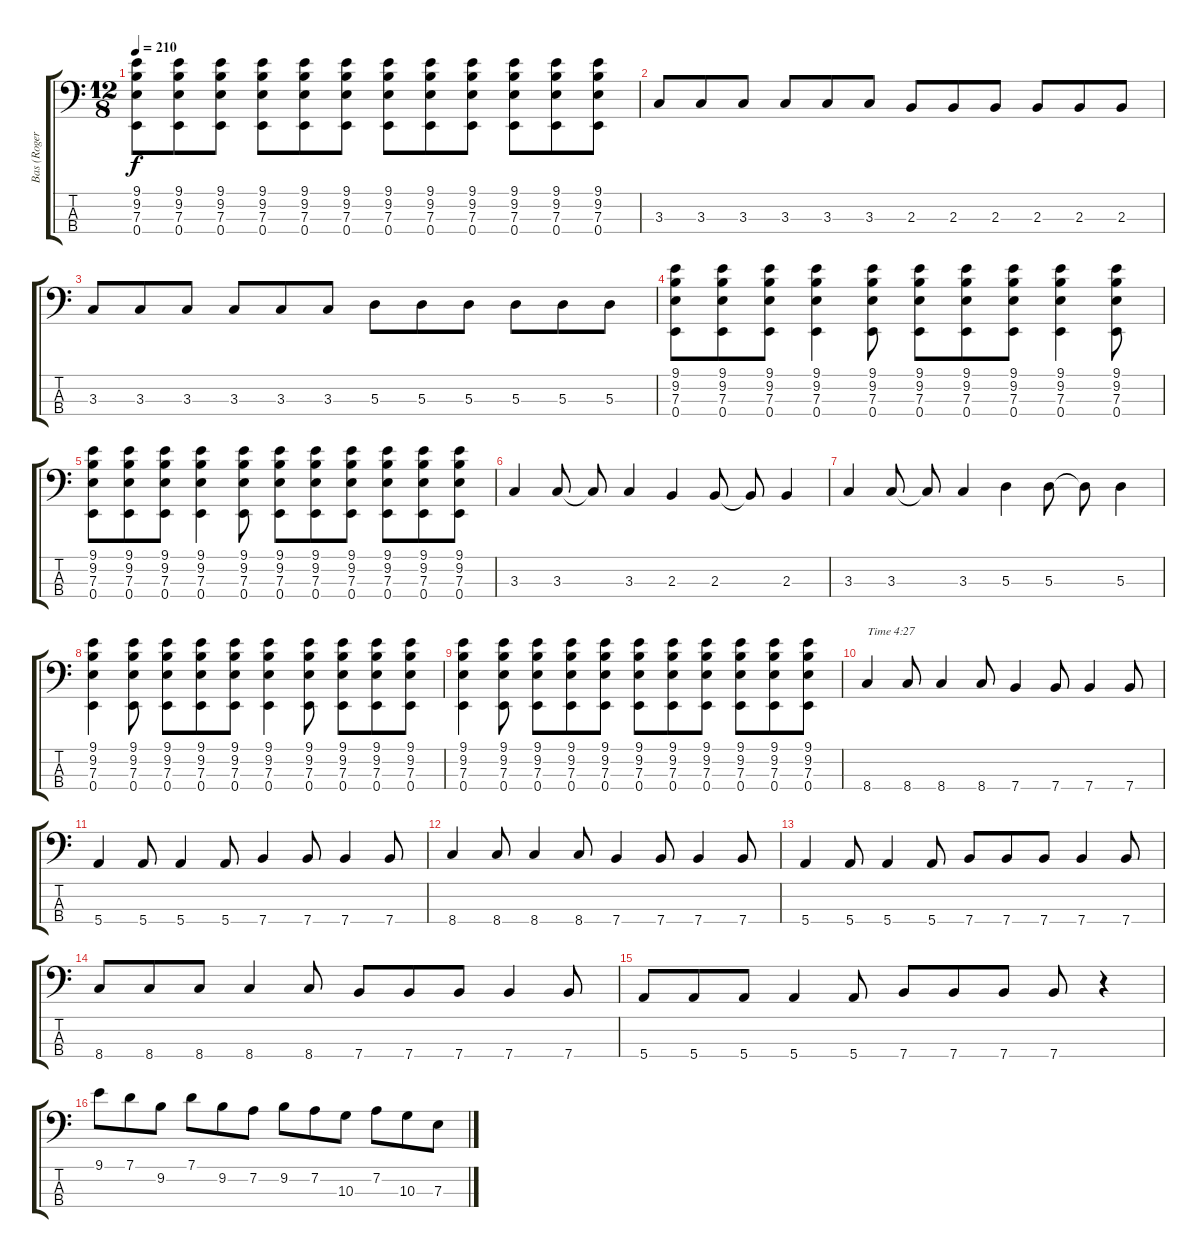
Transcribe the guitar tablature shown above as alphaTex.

\track ("Bas (Roger)" "Bas (Roger") {instrument electricbassfinger}
\staff {score tabs}
\tuning (G2 D2 A1 E1) {hide}
\ts (12 8)
\tempo 210
\clef f4
\ks c
(9.1 9.2 7.3 0.4).8{dy f} (9.1 9.2 7.3 0.4).8 (9.1 9.2 7.3 0.4).8 (9.1 9.2 7.3 0.4).8 (9.1 9.2 7.3 0.4).8 (9.1 9.2 7.3 0.4).8 (9.1 9.2 7.3 0.4).8 (9.1 9.2 7.3 0.4).8 (9.1 9.2 7.3 0.4).8 (9.1 9.2 7.3 0.4).8 (9.1 9.2 7.3 0.4).8 (9.1 9.2 7.3 0.4).8 |
3.3.8 3.3.8 3.3.8 3.3.8 3.3.8 3.3.8 2.3.8 2.3.8 2.3.8 2.3.8 2.3.8 2.3.8 |
3.3.8 3.3.8 3.3.8 3.3.8 3.3.8 3.3.8 5.3.8 5.3.8 5.3.8 5.3.8 5.3.8 5.3.8 |
(9.1 9.2 7.3 0.4).8 (9.1 9.2 7.3 0.4).8 (9.1 9.2 7.3 0.4).8 (9.1 9.2 7.3 0.4).4 (9.1 9.2 7.3 0.4).8 (9.1 9.2 7.3 0.4).8 (9.1 9.2 7.3 0.4).8 (9.1 9.2 7.3 0.4).8 (9.1 9.2 7.3 0.4).4 (9.1 9.2 7.3 0.4).8 |
(9.1 9.2 7.3 0.4).8 (9.1 9.2 7.3 0.4).8 (9.1 9.2 7.3 0.4).8 (9.1 9.2 7.3 0.4).4 (9.1 9.2 7.3 0.4).8 (9.1 9.2 7.3 0.4).8 (9.1 9.2 7.3 0.4).8 (9.1 9.2 7.3 0.4).8 (9.1 9.2 7.3 0.4).8 (9.1 9.2 7.3 0.4).8 (9.1 9.2 7.3 0.4).8 |
3.3.4 3.3.8 3.3{t}.8 3.3.4 2.3.4 2.3.8 2.3{t}.8 2.3.4 |
3.3.4 3.3.8 3.3{t}.8 3.3.4 5.3.4 5.3.8 5.3{t}.8 5.3.4 |
(9.1 9.2 7.3 0.4).4 (9.1 9.2 7.3 0.4).8 (9.1 9.2 7.3 0.4).8 (9.1 9.2 7.3 0.4).8 (9.1 9.2 7.3 0.4).8 (9.1 9.2 7.3 0.4).4 (9.1 9.2 7.3 0.4).8 (9.1 9.2 7.3 0.4).8 (9.1 9.2 7.3 0.4).8 (9.1 9.2 7.3 0.4).8 |
(9.1 9.2 7.3 0.4).4 (9.1 9.2 7.3 0.4).8 (9.1 9.2 7.3 0.4).8 (9.1 9.2 7.3 0.4).8 (9.1 9.2 7.3 0.4).8 (9.1 9.2 7.3 0.4).8 (9.1 9.2 7.3 0.4).8 (9.1 9.2 7.3 0.4).8 (9.1 9.2 7.3 0.4).8 (9.1 9.2 7.3 0.4).8 (9.1 9.2 7.3 0.4).8 |
8.4.4{txt "Time 4:27"} 8.4.8 8.4.4 8.4.8 7.4.4 7.4.8 7.4.4 7.4.8 |
5.4.4 5.4.8 5.4.4 5.4.8 7.4.4 7.4.8 7.4.4 7.4.8 |
8.4.4 8.4.8 8.4.4 8.4.8 7.4.4 7.4.8 7.4.4 7.4.8 |
5.4.4 5.4.8 5.4.4 5.4.8 7.4.8 7.4.8 7.4.8 7.4.4 7.4.8 |
8.4.8 8.4.8 8.4.8 8.4.4 8.4.8 7.4.8 7.4.8 7.4.8 7.4.4 7.4.8 |
5.4.8 5.4.8 5.4.8 5.4.4 5.4.8 7.4.8 7.4.8 7.4.8 7.4.8 r.4 |
9.1.8 7.1.8 9.2.8 7.1.8 9.2.8 7.2.8 9.2.8 7.2.8 10.3.8 7.2.8 10.3.8 7.3.8
